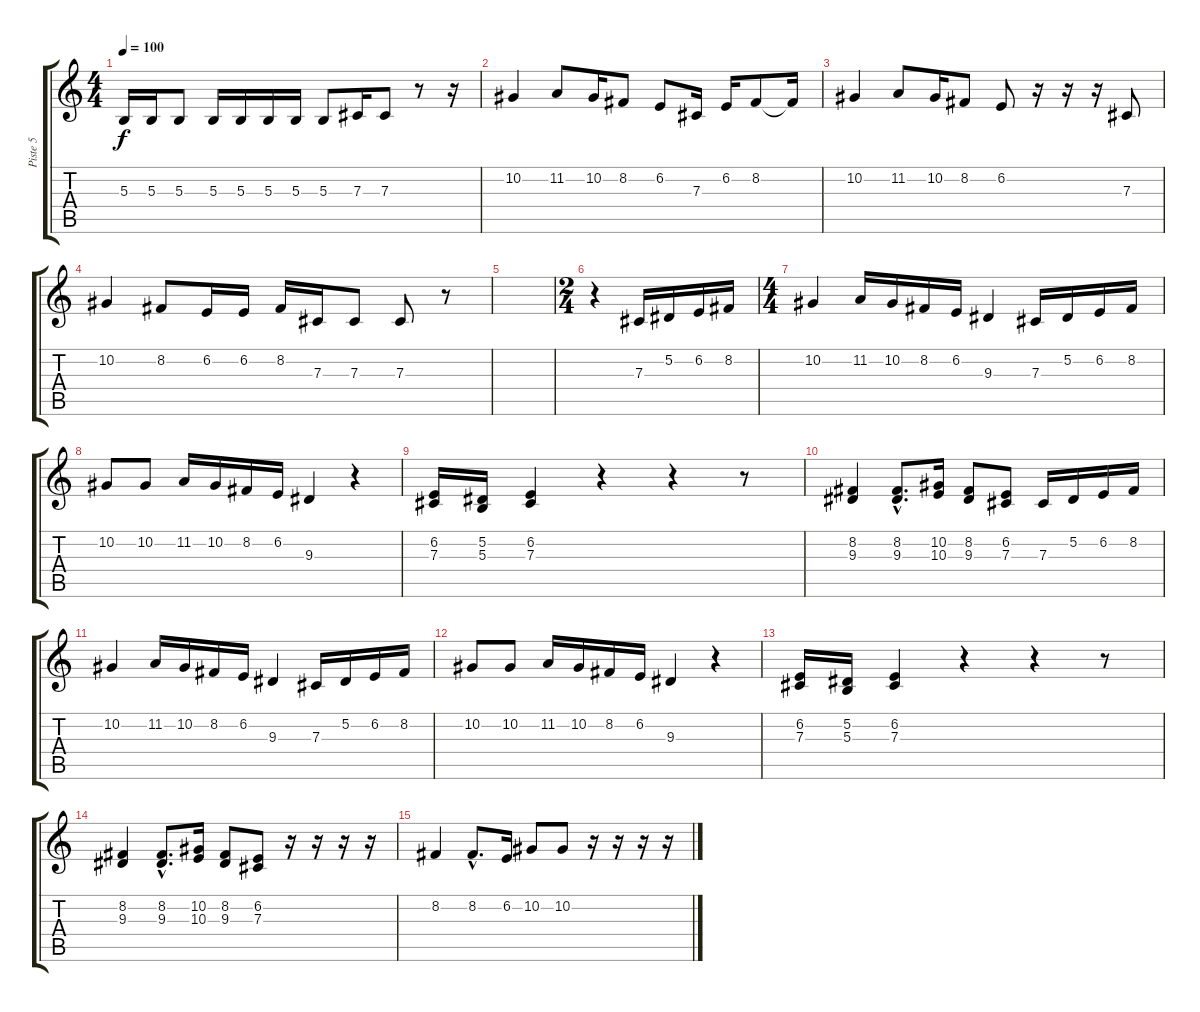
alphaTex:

\track ("Piste 5" "Piste 5") {instrument lead2sawtooth}
\staff {score tabs}
\tuning (Eb4 Bb3 Gb3 Db3 Ab2 Db2) {hide}
\ts (4 4)
\tempo 100
\clef g2
\ks c
5.3.16{dy f} 5.3.16 5.3.8 5.3.16 5.3.16 5.3.16 5.3.16 5.3.8 7.3.16 7.3.8 r.8 r.16 |
10.2.4 11.2.8 10.2.16 8.2.8 6.2.8 7.3.16 6.2.16 8.2.8 8.2{t}.16 |
10.2.4 11.2.8 10.2.16 8.2.8 6.2.8 r.16 r.16 r.16 7.3.8 |
10.2.4 8.2.8 6.2.16 6.2.16 8.2.16 7.3.16 7.3.8 7.3.8 r.8 |
|
\ts (2 4)
r.4 7.3.16 5.2.16 6.2.16 8.2.16 |
\ts (4 4)
10.2.4 11.2.16 10.2.16 8.2.16 6.2.16 9.3.4 7.3.16 5.2.16 6.2.16 8.2.16 |
10.2.8 10.2.8 11.2.16 10.2.16 8.2.16 6.2.16 9.3.4 r.4 |
(6.2 7.3).16 (5.2 5.3).16 (6.2 7.3).4 r.4 r.4 r.8 |
(8.2 9.3).4 (8.2{hac} 9.3{hac}).8{d} (10.2 10.3).16 (8.2 9.3).8 (6.2 7.3).8 7.3.16 5.2.16 6.2.16 8.2.16 |
10.2.4 11.2.16 10.2.16 8.2.16 6.2.16 9.3.4 7.3.16 5.2.16 6.2.16 8.2.16 |
10.2.8 10.2.8 11.2.16 10.2.16 8.2.16 6.2.16 9.3.4 r.4 |
(6.2 7.3).16 (5.2 5.3).16 (6.2 7.3).4 r.4 r.4 r.8 |
(8.2 9.3).4 (8.2{hac} 9.3{hac}).8{d} (10.2 10.3).16 (8.2 9.3).8 (6.2 7.3).8 r.16 r.16 r.16 r.16 |
8.2.4 8.2{hac}.8{d} 6.2.16 10.2.8 10.2.8 r.16 r.16 r.16 r.16
